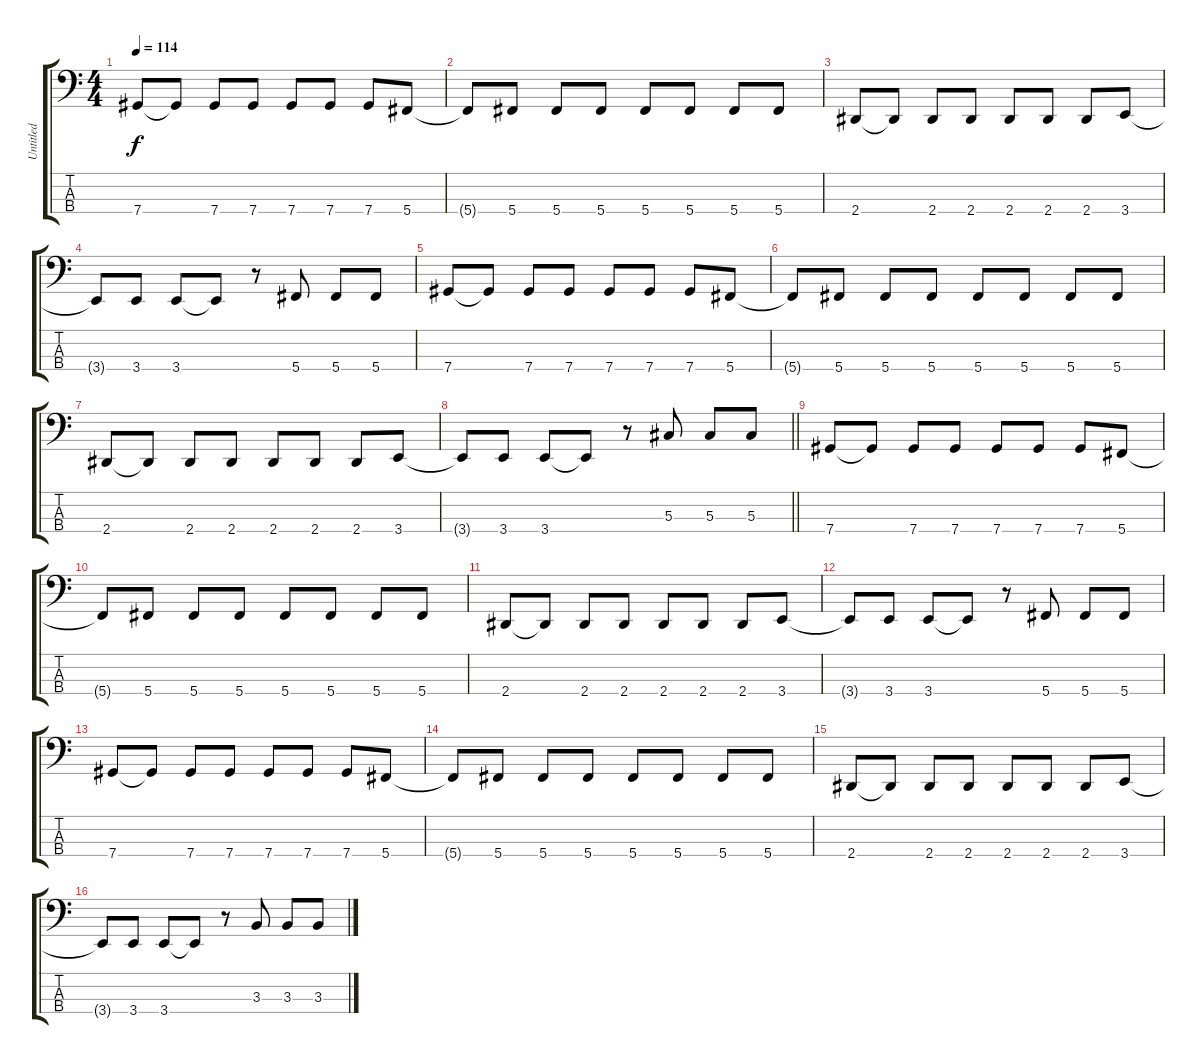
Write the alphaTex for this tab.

\track ("Untitled" "Untitled") {instrument electricbassfinger}
\staff {score tabs}
\tuning (Gb2 Db2 Ab1 Db1) {hide}
\ts (4 4)
\tempo 114
\clef f4
\ks c
7.4.8{dy f} 7.4{t}.8 7.4.8 7.4.8 7.4.8 7.4.8 7.4.8 5.4.8 |
5.4{t}.8 5.4.8 5.4.8 5.4.8 5.4.8 5.4.8 5.4.8 5.4.8 |
2.4.8 2.4{t}.8 2.4.8 2.4.8 2.4.8 2.4.8 2.4.8 3.4.8 |
3.4{t}.8 3.4.8 3.4.8 3.4{t}.8 r.8 5.4.8 5.4.8 5.4.8 |
7.4.8 7.4{t}.8 7.4.8 7.4.8 7.4.8 7.4.8 7.4.8 5.4.8 |
5.4{t}.8 5.4.8 5.4.8 5.4.8 5.4.8 5.4.8 5.4.8 5.4.8 |
2.4.8 2.4{t}.8 2.4.8 2.4.8 2.4.8 2.4.8 2.4.8 3.4.8 |
\barLineRight lightlight
3.4{t}.8 3.4.8 3.4.8 3.4{t}.8 r.8 5.3.8 5.3.8 5.3.8 |
7.4.8 7.4{t}.8 7.4.8 7.4.8 7.4.8 7.4.8 7.4.8 5.4.8 |
5.4{t}.8 5.4.8 5.4.8 5.4.8 5.4.8 5.4.8 5.4.8 5.4.8 |
2.4.8 2.4{t}.8 2.4.8 2.4.8 2.4.8 2.4.8 2.4.8 3.4.8 |
3.4{t}.8 3.4.8 3.4.8 3.4{t}.8 r.8 5.4.8 5.4.8 5.4.8 |
7.4.8 7.4{t}.8 7.4.8 7.4.8 7.4.8 7.4.8 7.4.8 5.4.8 |
5.4{t}.8 5.4.8 5.4.8 5.4.8 5.4.8 5.4.8 5.4.8 5.4.8 |
2.4.8 2.4{t}.8 2.4.8 2.4.8 2.4.8 2.4.8 2.4.8 3.4.8 |
3.4{t}.8 3.4.8 3.4.8 3.4{t}.8 r.8 3.3.8 3.3.8 3.3.8
